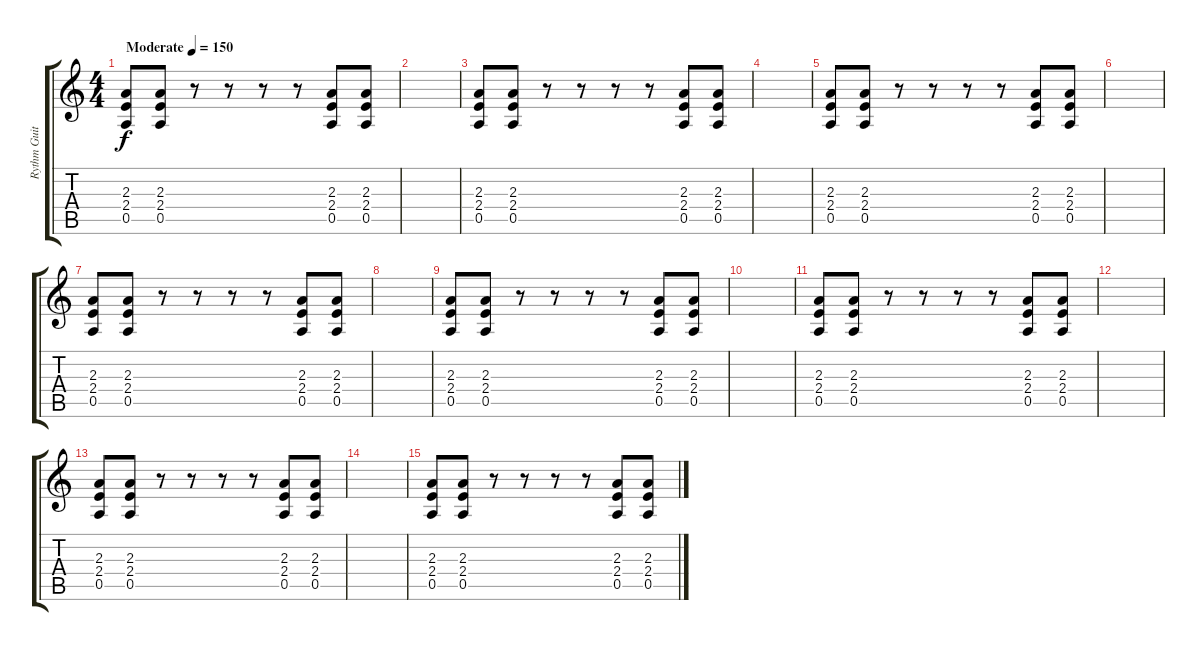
\track ("Rythm Guitar" "Rythm Guit") {instrument overdrivenguitar}
\staff {score tabs}
\tuning (E4 B3 G3 D3 A2 E2) {hide}
\ts (4 4)
\tempo (150 "Moderate")
\clef g2
\ks c
(2.3 2.4 0.5).8{dy f instrument overdrivenguitar} (2.3 2.4 0.5).8 r.8 r.8 r.8 r.8 (2.3 2.4 0.5).8 (2.3 2.4 0.5).8 |
|
(2.3 2.4 0.5).8 (2.3 2.4 0.5).8 r.8 r.8 r.8 r.8 (2.3 2.4 0.5).8 (2.3 2.4 0.5).8 |
|
(2.3 2.4 0.5).8 (2.3 2.4 0.5).8 r.8 r.8 r.8 r.8 (2.3 2.4 0.5).8 (2.3 2.4 0.5).8 |
|
(2.3 2.4 0.5).8 (2.3 2.4 0.5).8 r.8 r.8 r.8 r.8 (2.3 2.4 0.5).8 (2.3 2.4 0.5).8 |
|
(2.3 2.4 0.5).8 (2.3 2.4 0.5).8 r.8 r.8 r.8 r.8 (2.3 2.4 0.5).8 (2.3 2.4 0.5).8 |
|
(2.3 2.4 0.5).8 (2.3 2.4 0.5).8 r.8 r.8 r.8 r.8 (2.3 2.4 0.5).8 (2.3 2.4 0.5).8 |
|
(2.3 2.4 0.5).8 (2.3 2.4 0.5).8 r.8 r.8 r.8 r.8 (2.3 2.4 0.5).8 (2.3 2.4 0.5).8 |
|
(2.3 2.4 0.5).8 (2.3 2.4 0.5).8 r.8 r.8 r.8 r.8 (2.3 2.4 0.5).8 (2.3 2.4 0.5).8
